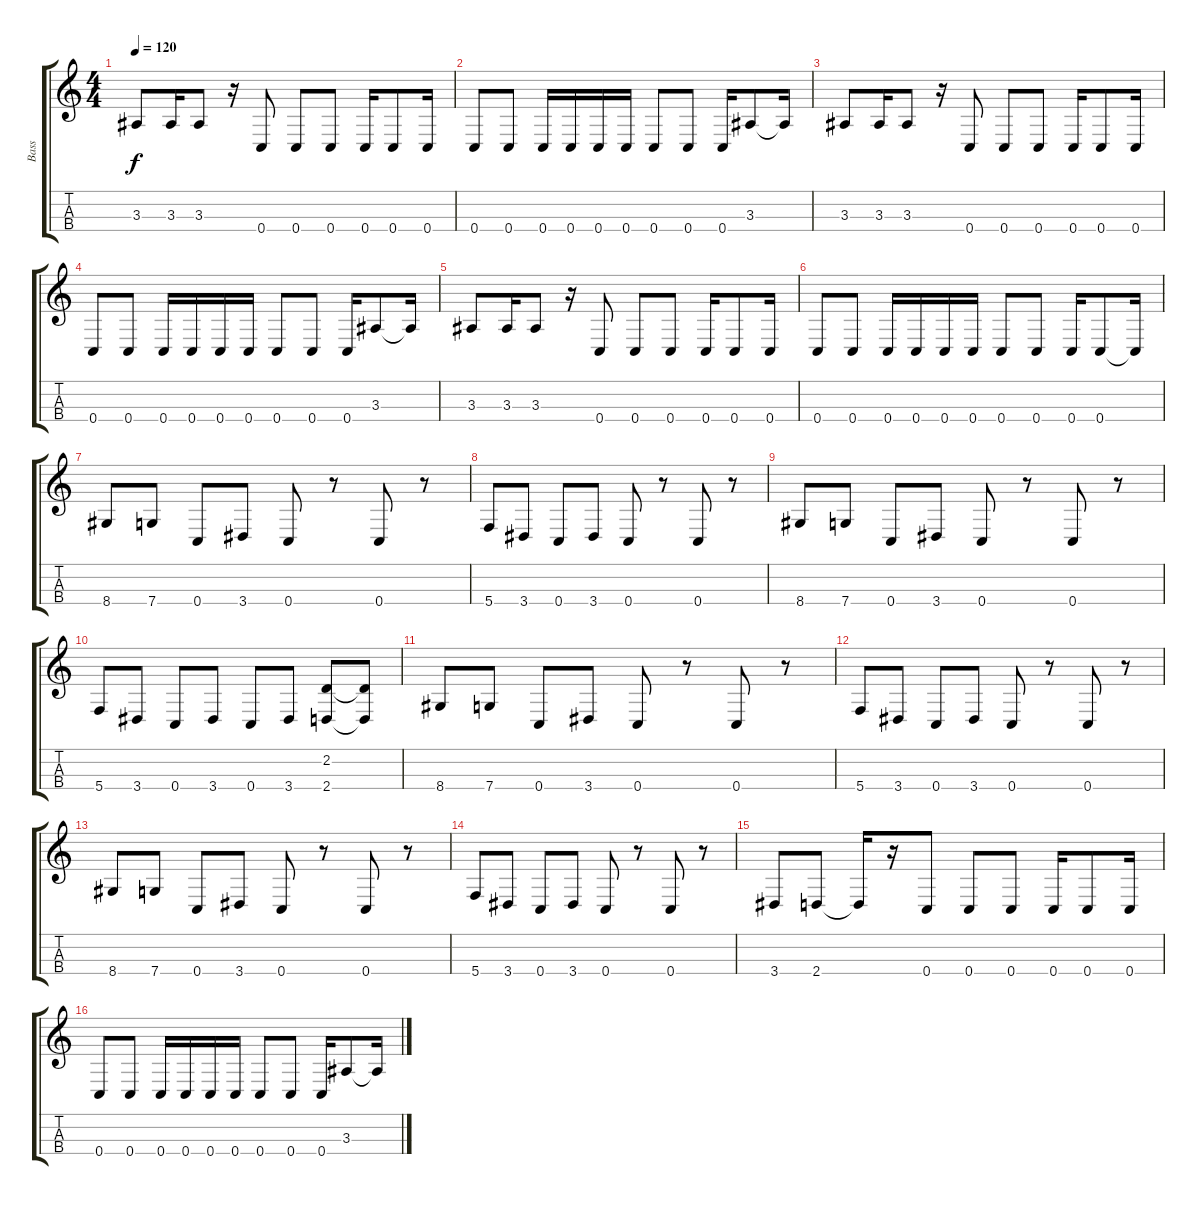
\track ("Bass" "Bass") {instrument electricbassfinger}
\staff {score tabs}
\tuning (F3 C3 G2 C2) {hide}
\ts (4 4)
\tempo 120
\clef g2
\ks c
3.3.8{dy f} 3.3.16 3.3.8 r.16 0.4.8 0.4.8 0.4.8 0.4.16 0.4.8 0.4.16 |
0.4.8 0.4.8 0.4.16 0.4.16 0.4.16 0.4.16 0.4.8 0.4.8 0.4.16 3.3.8 3.3{t}.16 |
3.3.8 3.3.16 3.3.8 r.16 0.4.8 0.4.8 0.4.8 0.4.16 0.4.8 0.4.16 |
0.4.8 0.4.8 0.4.16 0.4.16 0.4.16 0.4.16 0.4.8 0.4.8 0.4.16 3.3.8 3.3{t}.16 |
3.3.8 3.3.16 3.3.8 r.16 0.4.8 0.4.8 0.4.8 0.4.16 0.4.8 0.4.16 |
0.4.8 0.4.8 0.4.16 0.4.16 0.4.16 0.4.16 0.4.8 0.4.8 0.4.16 0.4.8 0.4{t}.16 |
8.4.8 7.4.8 0.4.8 3.4.8 0.4.8 r.8 0.4.8 r.8 |
5.4.8 3.4.8 0.4.8 3.4.8 0.4.8 r.8 0.4.8 r.8 |
8.4.8 7.4.8 0.4.8 3.4.8 0.4.8 r.8 0.4.8 r.8 |
5.4.8 3.4.8 0.4.8 3.4.8 0.4.8 3.4.8 (2.2 2.4).8 (2.2{t} 2.4{t}).8 |
8.4.8 7.4.8 0.4.8 3.4.8 0.4.8 r.8 0.4.8 r.8 |
5.4.8 3.4.8 0.4.8 3.4.8 0.4.8 r.8 0.4.8 r.8 |
8.4.8 7.4.8 0.4.8 3.4.8 0.4.8 r.8 0.4.8 r.8 |
5.4.8 3.4.8 0.4.8 3.4.8 0.4.8 r.8 0.4.8 r.8 |
3.4.8 2.4.8 2.4{t}.16 r.16 0.4.8 0.4.8 0.4.8 0.4.16 0.4.8 0.4.16 |
0.4.8 0.4.8 0.4.16 0.4.16 0.4.16 0.4.16 0.4.8 0.4.8 0.4.16 3.3.8 3.3{t}.16
